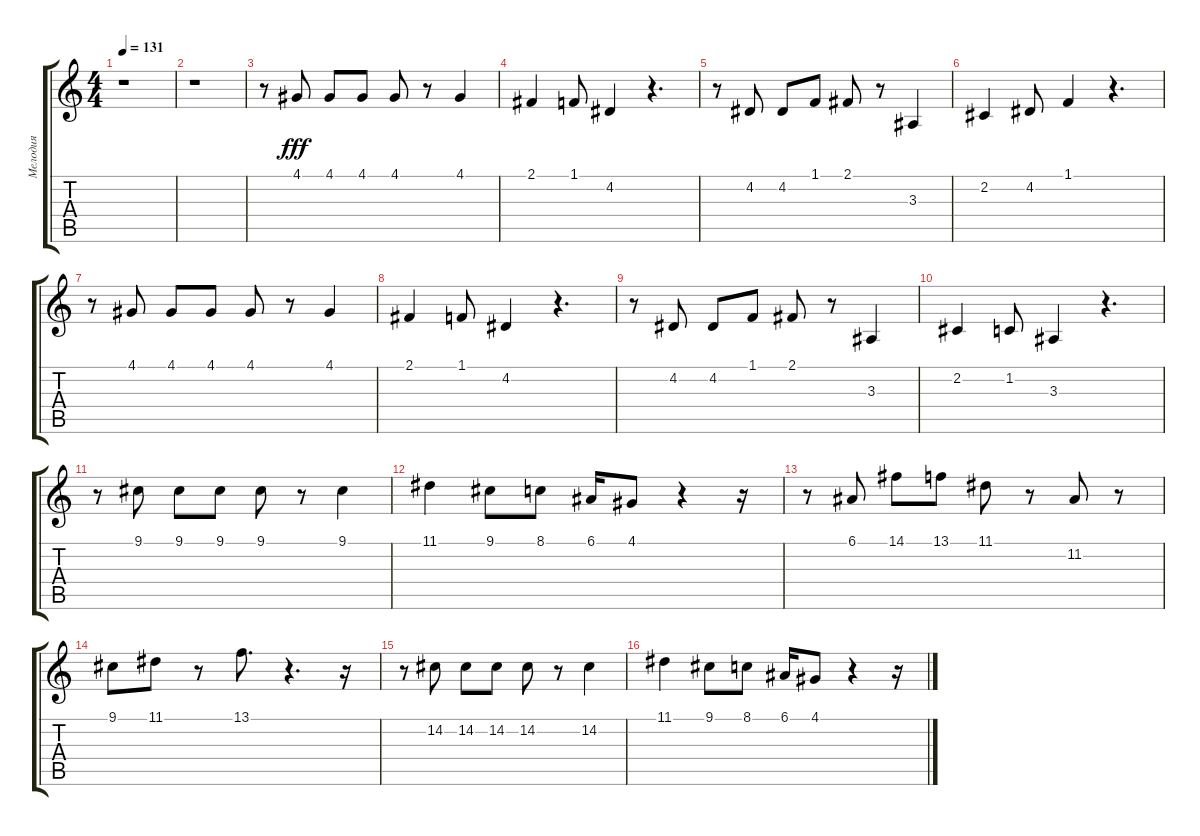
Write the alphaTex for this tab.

\track ("Мелодия" "Мелодия") {instrument lead5charang}
\staff {score tabs}
\tuning (E4 B3 G3 D3 A2 E2) {hide}
\ts (4 4)
\tempo 131
\clef g2
\ks c
r.1{dy fff} |
r.1 |
r.8 4.1.8 4.1.8 4.1.8 4.1.8 r.8 4.1.4 |
2.1.4 1.1.8 4.2.4 r.4{d} |
r.8 4.2.8 4.2.8 1.1.8 2.1.8 r.8 3.3.4 |
2.2.4 4.2.8 1.1.4 r.4{d} |
r.8 4.1.8 4.1.8 4.1.8 4.1.8 r.8 4.1.4 |
2.1.4 1.1.8 4.2.4 r.4{d} |
r.8 4.2.8 4.2.8 1.1.8 2.1.8 r.8 3.3.4 |
2.2.4 1.2.8 3.3.4 r.4{d} |
r.8 9.1.8 9.1.8 9.1.8 9.1.8 r.8 9.1.4 |
11.1.4 9.1.8 8.1.8 6.1.16 4.1.8 r.4 r.16 |
r.8 6.1.8 14.1.8 13.1.8 11.1.8 r.8 11.2.8 r.8 |
9.1.8 11.1.8 r.8 13.1.8{d} r.4{d} r.16 |
r.8 14.2.8 14.2.8 14.2.8 14.2.8 r.8 14.2.4 |
11.1.4 9.1.8 8.1.8 6.1.16 4.1.8 r.4 r.16
